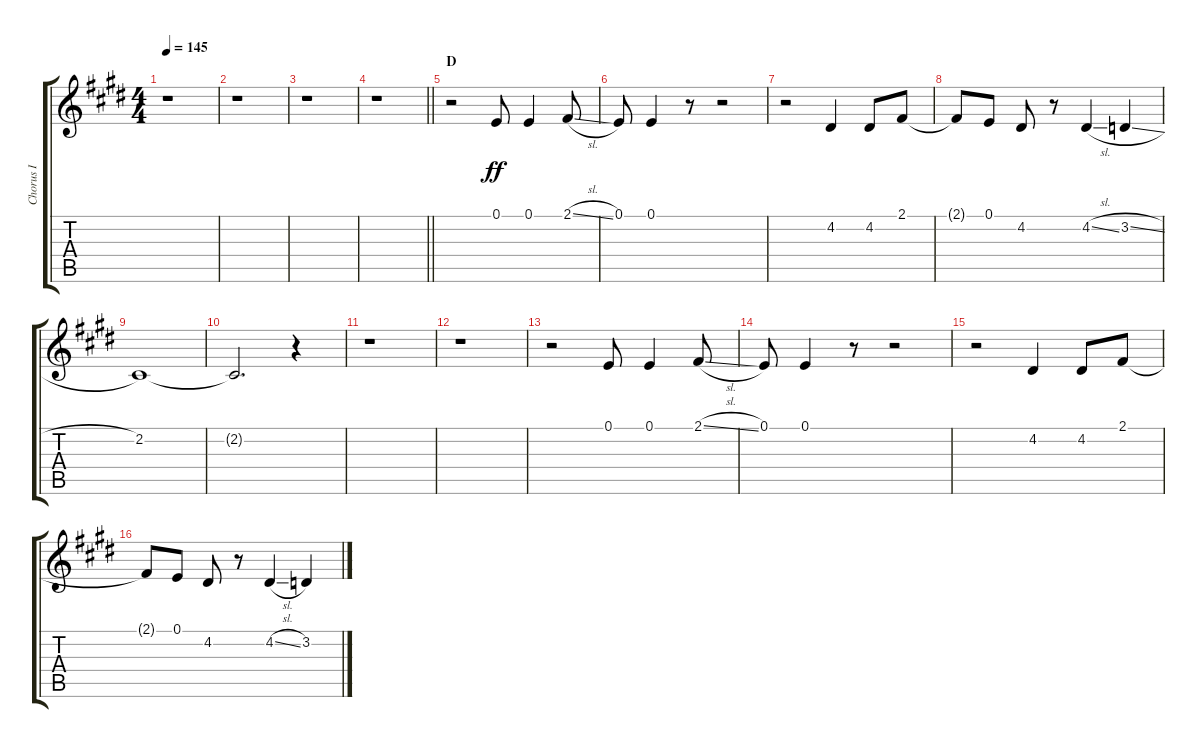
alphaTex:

\track ("Chorus I" "Chorus I") {instrument voiceoohs}
\staff {score tabs}
\tuning (E4 B3 G3 D3 A2 E2) {hide}
\ts (4 4)
\tempo 145
\clef g2
\ks e
r.1{dy ff} |
r.1 |
r.1 |
\barLineRight lightlight
r.1 |
\section ("" "D")
r.2 0.1.8 0.1.4 2.1{sl}.8 |
0.1.8 0.1.4 r.8 r.2 |
r.2 4.2.4 4.2.8 2.1.8 |
2.1{t}.8 0.1.8 4.2.8 r.8 4.2{sl}.4 3.2{sl}.4 |
2.2.1 |
2.2{t}.2{d} r.4 |
r.1 |
r.1 |
r.2 0.1.8 0.1.4 2.1{sl}.8 |
0.1.8 0.1.4 r.8 r.2 |
r.2 4.2.4 4.2.8 2.1.8 |
2.1{t}.8 0.1.8 4.2.8 r.8 4.2{sl}.4 3.2{sl}.4
